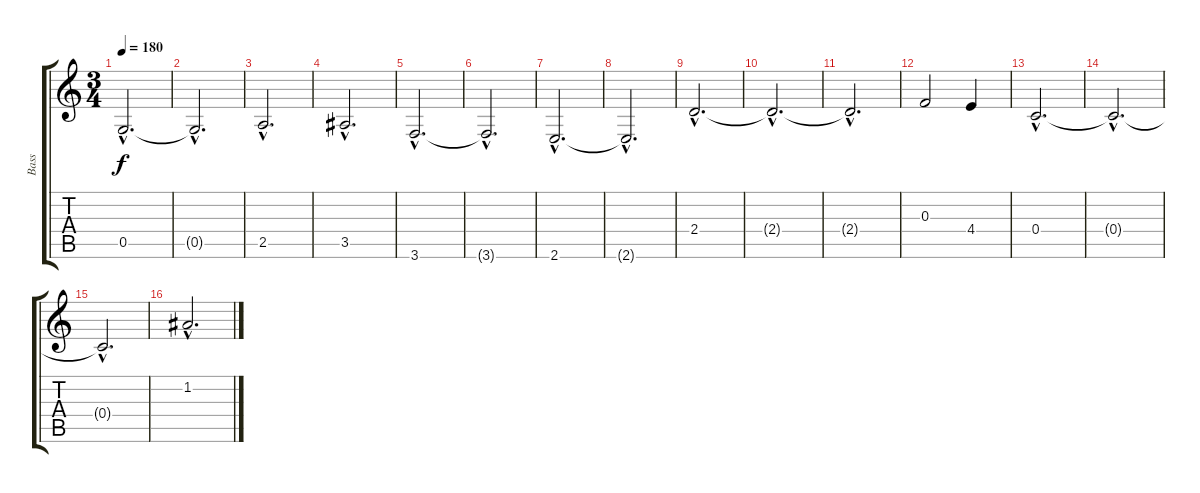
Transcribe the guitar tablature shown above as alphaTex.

\track ("Bass" "Bass") {instrument electricbassfinger}
\staff {score tabs}
\tuning (D4 A3 F3 C3 G2 D2) {hide}
\ts (3 4)
\tempo 180
\clef g2
\ks c
0.5{hac}.2{d dy f} |
0.5{hac t}.2{d} |
2.5{hac}.2{d} |
3.5{hac}.2{d} |
3.6{hac}.2{d} |
3.6{hac t}.2{d} |
2.6{hac}.2{d} |
2.6{hac t}.2{d} |
2.4{hac}.2{d} |
2.4{hac t}.2{d} |
2.4{hac t}.2{d} |
0.3.2 4.4.4 |
0.4{hac}.2{d} |
0.4{hac t}.2{d} |
0.4{hac t}.2{d} |
1.2{hac}.2{d}
